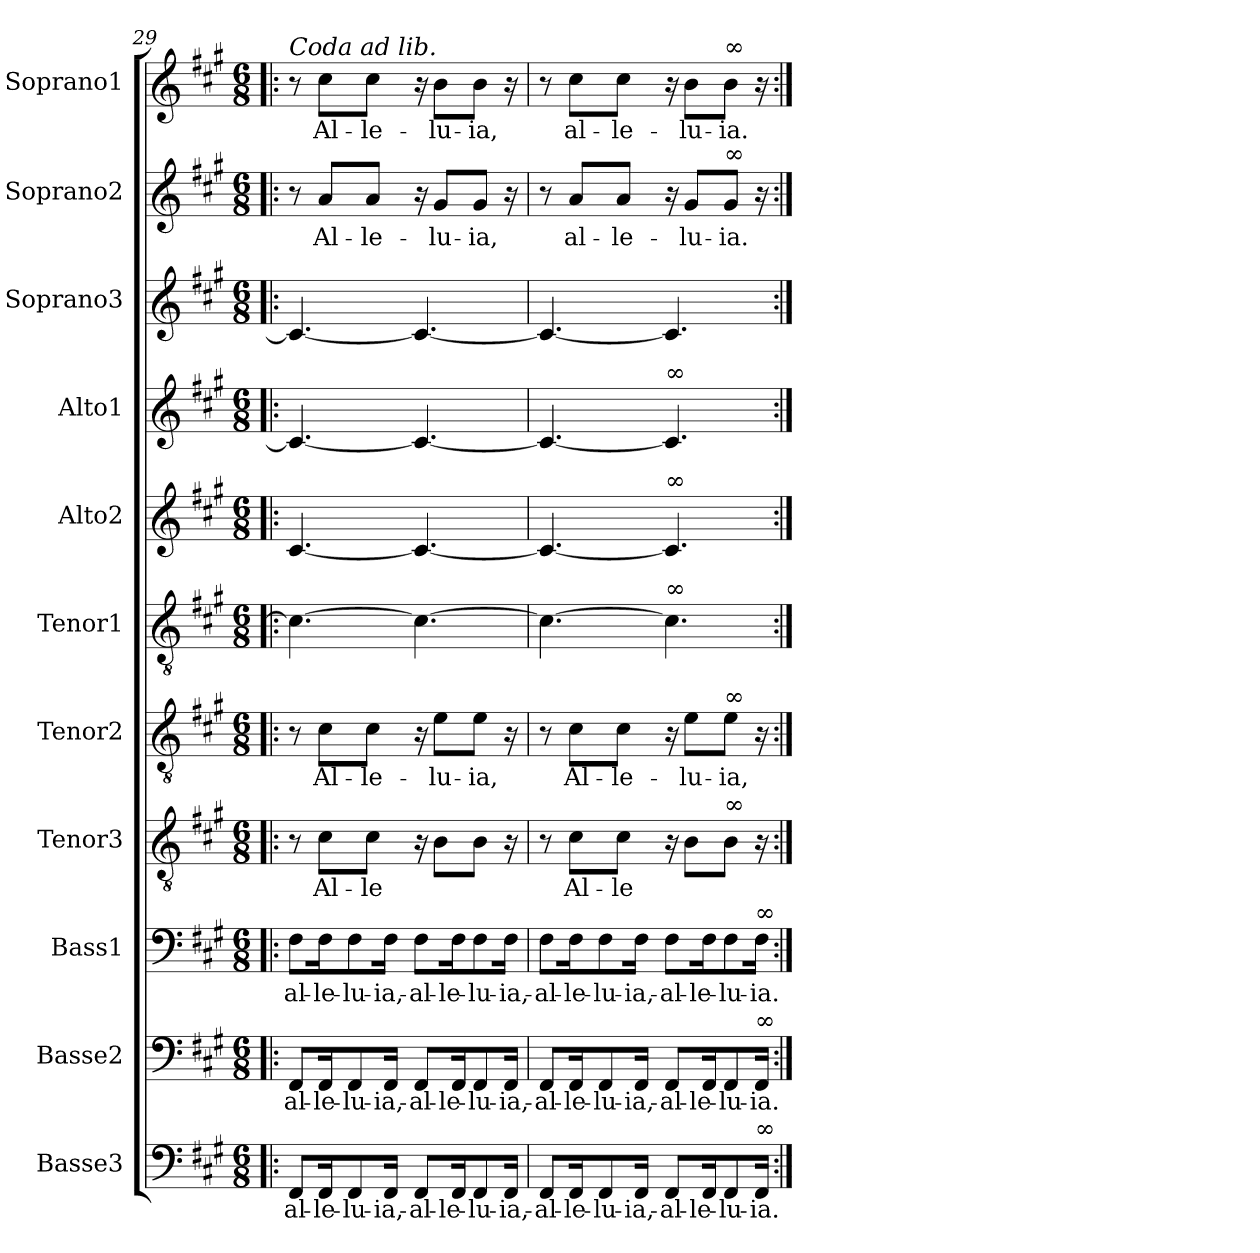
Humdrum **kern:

**kern	**text	**kern	**text	**kern	**text	**kern	**text	**kern	**text	**kern	**kern	**kern	**kern	**kern	**text	**kern	**text
*part11	*part11	*part10	*part10	*part9	*part9	*part8	*part8	*part7	*part7	*part6	*part5	*part4	*part3	*part2	*part2	*part1	*part1
*staff11	*staff11	*staff10	*staff10	*staff9	*staff9	*staff8	*staff8	*staff7	*staff7	*staff6	*staff5	*staff4	*staff3	*staff2	*staff2	*staff1	*staff1
*I"Basse3	*	*I"Basse2	*	*I"Bass1	*	*I"Tenor3	*	*I"Tenor2	*	*I"Tenor1	*I"Alto2	*I"Alto1	*I"Soprano3	*I"Soprano2	*	*I"Soprano1	*
*I'B.3	*	*I'B2	*	*I'B1	*	*I'T.3	*	*I'T2	*	*I'T1	*I'A2	*I'A1	*I'S.3	*I'S2	*	*I'S1	*
*clefF4	*	*clefF4	*	*clefF4	*	*clefGv2	*	*clefGv2	*	*clefGv2	*clefG2	*clefG2	*clefG2	*clefG2	*	*clefG2	*
*k[f#c#g#]	*	*k[f#c#g#]	*	*k[f#c#g#]	*	*k[f#c#g#]	*	*k[f#c#g#]	*	*k[f#c#g#]	*k[f#c#g#]	*k[f#c#g#]	*k[f#c#g#]	*k[f#c#g#]	*	*k[f#c#g#]	*
*M6/8	*	*M6/8	*	*M6/8	*	*M6/8	*	*M6/8	*	*M6/8	*M6/8	*M6/8	*M6/8	*M6/8	*	*M6/8	*
=29!|:	=29!|:	=29!|:	=29!|:	=29!|:	=29!|:	=29!|:	=29!|:	=29!|:	=29!|:	=29!|:	=29!|:	=29!|:	=29!|:	=29!|:	=29!|:	=29!|:	=29!|:
!	!	!	!	!	!	!	!	!	!	!	!	!	!	!	!	!LO:TX:i:t=Coda ad lib.	!
!	!LO:LY:b	!	!LO:LY:b	!	!LO:LY:b	!	!	!	!	!	!	!	!	!	!	!	!
8FF#/L	al-	8FF#/L	al-	8F#\L	al-	8r	.	8r	.	4.c#\_	[4.c#/	4.c#/_	4.c#/_	8r	.	8r	.
!	!LO:LY:b	!	!LO:LY:b	!	!LO:LY:b	!	!LO:LY:b	!	!LO:LY:b	!	!	!	!	!	!LO:LY:b	!	!LO:LY:b
16FF#/K	-le-	16FF#/K	-le-	16F#\K	-le-	8c#\L	Al-	8c#\L	Al-	.	.	.	.	8a/L	Al-	8cc#\L	Al-
!	!LO:LY:b	!	!LO:LY:b	!	!LO:LY:b	!	!	!	!	!	!	!	!	!	!	!	!
8FF#/	-lu-	8FF#/	-lu-	8F#\	-lu-	.	.	.	.	.	.	.	.	.	.	.	.
!	!	!	!	!	!	!	!LO:LY:b	!	!LO:LY:b	!	!	!	!	!	!LO:LY:b	!	!LO:LY:b
.	.	.	.	.	.	8c#\J	-le	8c#\J	-le-	.	.	.	.	8a/J	-le-	8cc#\J	-le-
!	!LO:LY:b	!	!LO:LY:b	!	!LO:LY:b	!	!	!	!	!	!	!	!	!	!	!	!
16FF#/Jk	-ia,-	16FF#/Jk	-ia,-	16F#\Jk	-ia,-	.	.	.	.	.	.	.	.	.	.	.	.
!	!LO:LY:b	!	!LO:LY:b	!	!LO:LY:b	!	!	!	!	!	!	!	!	!	!	!	!
8FF#/L	al-	8FF#/L	al-	8F#\L	al-	16r	.	16r	.	4.c#\_	4.c#/_	4.c#/_	4.c#/_	16r	.	16r	.
!	!	!	!	!	!	!	!	!	!LO:LY:b	!	!	!	!	!	!LO:LY:b	!	!LO:LY:b
.	.	.	.	.	.	8B\L	.	8e\L	-lu-	.	.	.	.	8g#/L	-lu-	8b\L	-lu-
!	!LO:LY:b	!	!LO:LY:b	!	!LO:LY:b	!	!	!	!	!	!	!	!	!	!	!	!
16FF#/K	-le-	16FF#/K	-le-	16F#\K	-le-	.	.	.	.	.	.	.	.	.	.	.	.
!	!LO:LY:b	!	!LO:LY:b	!	!LO:LY:b	!	!	!	!LO:LY:b	!	!	!	!	!	!LO:LY:b	!	!LO:LY:b
8FF#/	-lu-	8FF#/	-lu-	8F#\	-lu-	8B\J	.	8e\J	-ia,	.	.	.	.	8g#/J	-ia,	8b\J	-ia,
!	!LO:LY:b	!	!LO:LY:b	!	!LO:LY:b	!	!	!	!	!	!	!	!	!	!	!	!
16FF#/Jk	-ia,-	16FF#/Jk	-ia,-	16F#\Jk	-ia,-	16r	.	16r	.	.	.	.	.	16r	.	16r	.
=30	=30	=30	=30	=30	=30	=30	=30	=30	=30	=30	=30	=30	=30	=30	=30	=30	=30
!	!LO:LY:b	!	!LO:LY:b	!	!LO:LY:b	!	!	!	!	!	!	!	!	!	!	!	!
8FF#/L	al-	8FF#/L	al-	8F#\L	al-	8r	.	8r	.	4.c#\_	4.c#/_	4.c#/_	4.c#/_	8r	.	8r	.
!	!LO:LY:b	!	!LO:LY:b	!	!LO:LY:b	!	!LO:LY:b	!	!LO:LY:b	!	!	!	!	!	!LO:LY:b	!	!LO:LY:b
16FF#/K	-le-	16FF#/K	-le-	16F#\K	-le-	8c#\L	Al-	8c#\L	Al-	.	.	.	.	8a/L	al-	8cc#\L	al-
!	!LO:LY:b	!	!LO:LY:b	!	!LO:LY:b	!	!	!	!	!	!	!	!	!	!	!	!
8FF#/	-lu-	8FF#/	-lu-	8F#\	-lu-	.	.	.	.	.	.	.	.	.	.	.	.
!	!	!	!	!	!	!	!LO:LY:b	!	!LO:LY:b	!	!	!	!	!	!LO:LY:b	!	!LO:LY:b
.	.	.	.	.	.	8c#\J	-le	8c#\J	-le-	.	.	.	.	8a/J	-le-	8cc#\J	-le-
!	!LO:LY:b	!	!LO:LY:b	!	!LO:LY:b	!	!	!	!	!	!	!	!	!	!	!	!
16FF#/Jk	-ia,-	16FF#/Jk	-ia,-	16F#\Jk	-ia,-	.	.	.	.	.	.	.	.	.	.	.	.
!	!	!	!	!	!	!	!	!	!	!	!	!LO:TX:i:t=∞	!	!	!	!	!
!	!	!	!	!	!	!	!	!	!	!	!LO:TX:i:t=∞	!	!	!	!	!	!
!	!	!	!	!	!	!	!	!	!	!LO:TX:i:t=∞	!	!	!	!	!	!	!
!	!LO:LY:b	!	!LO:LY:b	!	!LO:LY:b	!	!	!	!	!	!	!	!	!	!	!	!
8FF#/L	al-	8FF#/L	al-	8F#\L	al-	16r	.	16r	.	4.c#\]	4.c#/]	4.c#/]	4.c#/]	16r	.	16r	.
!	!	!	!	!	!	!	!	!	!LO:LY:b	!	!	!	!	!	!LO:LY:b	!	!LO:LY:b
.	.	.	.	.	.	8B\L	.	8e\L	-lu-	.	.	.	.	8g#/L	-lu-	8b\L	-lu-
!	!LO:LY:b	!	!LO:LY:b	!	!LO:LY:b	!	!	!	!	!	!	!	!	!	!	!	!
16FF#/K	-le-	16FF#/K	-le-	16F#\K	-le-	.	.	.	.	.	.	.	.	.	.	.	.
!	!	!	!	!	!	!	!	!	!	!	!	!	!	!	!	!LO:TX:i:t=∞	!
!	!	!	!	!	!	!	!	!	!	!	!	!	!	!LO:TX:i:t=∞	!	!	!
!	!	!	!	!	!	!	!	!LO:TX:i:t=∞	!	!	!	!	!	!	!	!	!
!	!	!	!	!	!	!LO:TX:i:t=∞	!	!	!	!	!	!	!	!	!	!	!
!	!LO:LY:b	!	!LO:LY:b	!	!LO:LY:b	!	!	!	!LO:LY:b	!	!	!	!	!	!LO:LY:b	!	!LO:LY:b
8FF#/	-lu-	8FF#/	-lu-	8F#\	-lu-	8B\J	.	8e\J	-ia,	.	.	.	.	8g#/J	-ia.	8b\J	-ia.
!	!	!	!	!LO:TX:i:t=∞	!	!	!	!	!	!	!	!	!	!	!	!	!
!	!	!LO:TX:i:t=∞	!	!	!	!	!	!	!	!	!	!	!	!	!	!	!
!LO:TX:i:t=∞	!	!	!	!	!	!	!	!	!	!	!	!	!	!	!	!	!
!	!LO:LY:b	!	!LO:LY:b	!	!LO:LY:b	!	!	!	!	!	!	!	!	!	!	!	!
16FF#/Jk	-ia.-	16FF#/Jk	-ia.-	16F#\Jk	-ia.-	16r	.	16r	.	.	.	.	.	16r	.	16r	.
=:|!	=:|!	=:|!	=:|!	=:|!	=:|!	=:|!	=:|!	=:|!	=:|!	=:|!	=:|!	=:|!	=:|!	=:|!	=:|!	=:|!	=:|!
*-	*-	*-	*-	*-	*-	*-	*-	*-	*-	*-	*-	*-	*-	*-	*-	*-	*-
